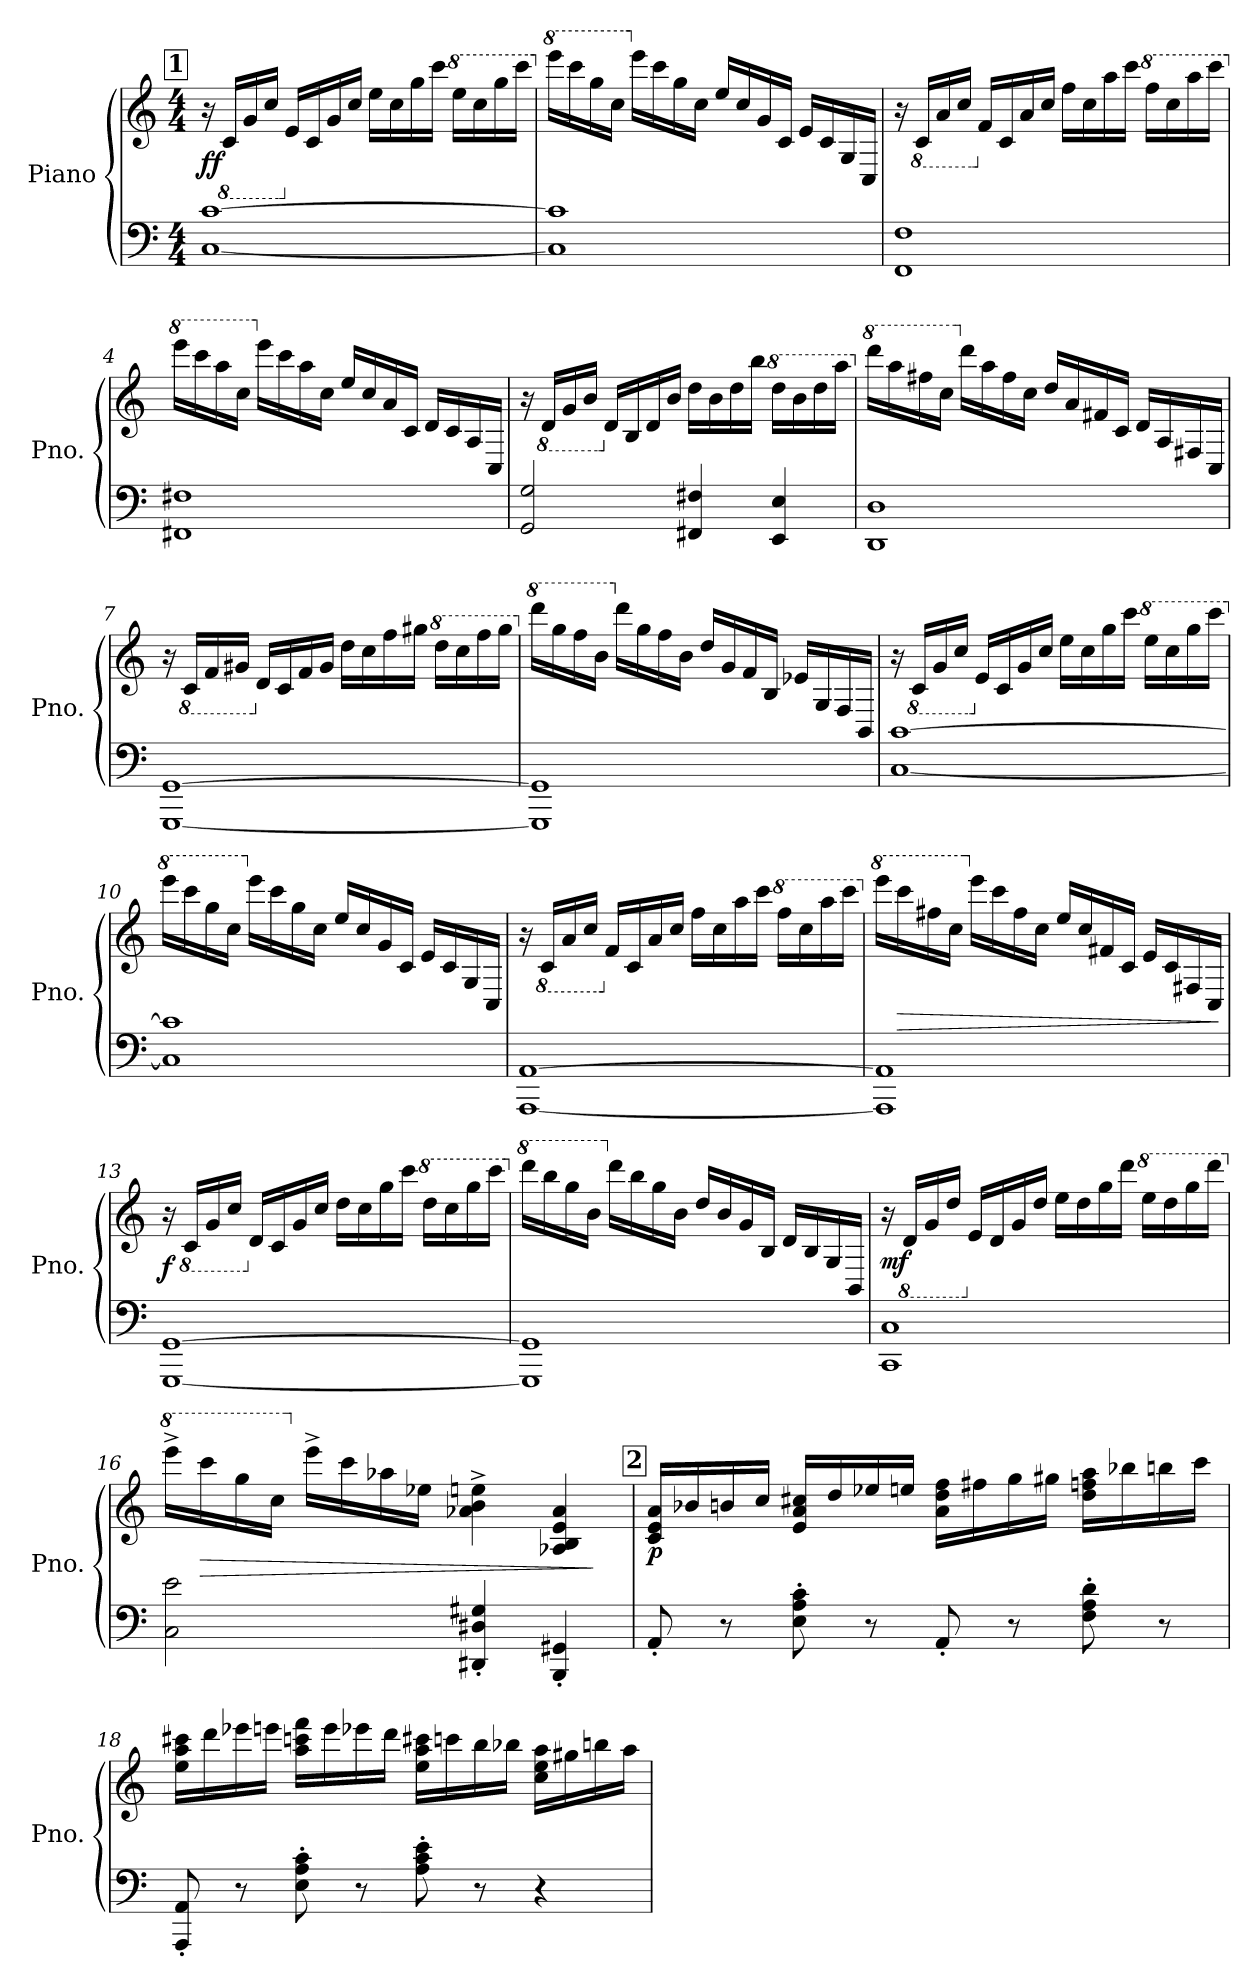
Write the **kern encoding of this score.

**kern	**kern	**dynam
*part1	*part1	*part1
*staff2	*staff1	*staff1/2
*I"Piano	*	*
*I'Pno.	*	*
*clefF4	*clefG2	*
*k[]	*k[]	*
*M4/4	*M4/4	*
*MM184	*MM184	*
!!LO:REH:place=s1:a:B:fs=14:t=1
=1	=1	=1
!	!	!LO:DY:b
[1C [1c	16r	ff
*	*8ba	*
.	16C/LL	.
.	16G/	.
.	16c/JJ	.
*	*X8ba	*
.	16e/LL	.
.	16c/	.
.	16g/	.
.	16cc/JJ	.
.	16ee\LL	.
.	16cc\	.
.	16gg\	.
.	16ccc\JJ	.
*	*8va	*
.	16eee\LL	.
.	16ccc\	.
.	16ggg\	.
.	16cccc\JJ	.
=2	=2	=2
*	*X8va	*
*	*8va	*
1C] 1c]	16eeee\LL	.
.	16cccc\	.
.	16ggg\	.
.	16ccc\JJ	.
*	*X8va	*
.	16eee\LL	.
.	16ccc\	.
.	16gg\	.
.	16cc\JJ	.
.	16ee/LL	.
.	16cc/	.
.	16g/	.
.	16c/JJ	.
.	16e/LL	.
.	16c/	.
.	16G/	.
.	16C/JJ	.
!!LO:LB:g=z
=3	=3	=3
1FF 1F	16r	.
*	*8ba	*
.	16C/LL	.
.	16A/	.
.	16c/JJ	.
*	*X8ba	*
.	16f/LL	.
.	16c/	.
.	16a/	.
.	16cc/JJ	.
.	16ff\LL	.
.	16cc\	.
.	16aa\	.
.	16ccc\JJ	.
*	*8va	*
.	16fff\LL	.
.	16ccc\	.
.	16aaa\	.
.	16cccc\JJ	.
=4	=4	=4
*	*X8va	*
*	*8va	*
1FF#X 1F#X	16eeee\LL	.
.	16cccc\	.
.	16aaa\	.
.	16ccc\JJ	.
*	*X8va	*
.	16eee\LL	.
.	16ccc\	.
.	16aa\	.
.	16cc\JJ	.
.	16ee/LL	.
.	16cc/	.
.	16a/	.
.	16c/JJ	.
.	16d/LL	.
.	16c/	.
.	16A/	.
.	16C/JJ	.
!!LO:LB:g=z
=5	=5	=5
2GG/ 2G/	16r	.
*	*8ba	*
.	16D/LL	.
.	16G/	.
.	16B/JJ	.
*	*X8ba	*
.	16d/LL	.
.	16B/	.
.	16d/	.
.	16b/JJ	.
4FF#X/ 4F#X/	16dd\LL	.
.	16b\	.
.	16dd\	.
.	16bb\JJ	.
*	*8va	*
4EE/ 4E/	16ddd\LL	.
.	16bb\	.
.	16ddd\	.
.	16aaa\JJ	.
=6	=6	=6
*	*X8va	*
*	*8va	*
1DD 1D	16dddd\LL	.
.	16aaa\	.
.	16fff#X\	.
.	16ccc\JJ	.
*	*X8va	*
.	16ddd\LL	.
.	16aa\	.
.	16ff#\	.
.	16cc\JJ	.
.	16dd/LL	.
.	16a/	.
.	16f#X/	.
.	16c/JJ	.
.	16d/LL	.
.	16A/	.
.	16F#X/	.
.	16C/JJ	.
!!LO:LB:g=z
=7	=7	=7
[1GGG [1GG	16r	.
*	*8ba	*
.	16C/LL	.
.	16F/	.
.	16G#X/JJ	.
*	*X8ba	*
.	16d/LL	.
.	16c/	.
.	16f/	.
.	16g#/JJ	.
.	16dd\LL	.
.	16cc\	.
.	16ff\	.
.	16gg#X\JJ	.
*	*8va	*
.	16ddd\LL	.
.	16ccc\	.
.	16fff\	.
.	16ggg#\JJ	.
=8	=8	=8
*	*X8va	*
*	*8va	*
1GGG] 1GG]	16dddd\LL	.
.	16ggg\	.
.	16fff\	.
.	16bb\JJ	.
*	*X8va	*
.	16ddd\LL	.
.	16gg\	.
.	16ff\	.
.	16b\JJ	.
.	16dd/LL	.
.	16g/	.
.	16f/	.
.	16B/JJ	.
.	16e-X/LL	.
.	16G/	.
.	16F/	.
.	16BB/JJ	.
!!LO:LB:g=z
=9	=9	=9
[1C [1c	16r	.
*	*8ba	*
.	16C/LL	.
.	16G/	.
.	16c/JJ	.
*	*X8ba	*
.	16e/LL	.
.	16c/	.
.	16g/	.
.	16cc/JJ	.
.	16ee\LL	.
.	16cc\	.
.	16gg\	.
.	16ccc\JJ	.
*	*8va	*
.	16eee\LL	.
.	16ccc\	.
.	16ggg\	.
.	16cccc\JJ	.
=10	=10	=10
*	*X8va	*
*	*8va	*
1C] 1c]	16eeee\LL	.
.	16cccc\	.
.	16ggg\	.
.	16ccc\JJ	.
*	*X8va	*
.	16eee\LL	.
.	16ccc\	.
.	16gg\	.
.	16cc\JJ	.
.	16ee/LL	.
.	16cc/	.
.	16g/	.
.	16c/JJ	.
.	16e/LL	.
.	16c/	.
.	16G/	.
.	16C/JJ	.
!!LO:PB:g=z
=11	=11	=11
*	*MM176	*
[1AAA [1AA	16r	.
*	*8ba	*
.	16C/LL	.
.	16A/	.
.	16c/JJ	.
*	*X8ba	*
.	16f/LL	.
.	16c/	.
.	16a/	.
.	16cc/JJ	.
.	16ff\LL	.
.	16cc\	.
.	16aa\	.
.	16ccc\JJ	.
*	*8va	*
.	16fff\LL	.
.	16ccc\	.
.	16aaa\	.
.	16cccc\JJ	.
=12	=12	=12
*	*X8va	*
*	*8va	*
1AAA] 1AA]	16eeee\LL	.
!	!	!LO:HP:b
.	16cccc\	>
.	16fff#X\	.
.	16ccc\JJ	.
*	*X8va	*
.	16eee\LL	.
.	16ccc\	.
.	16ff#\	.
.	16cc\JJ	.
.	16ee/LL	.
.	16cc/	.
.	16f#X/	.
.	16c/JJ	.
.	16e/LL	.
.	16c/	.
.	16F#X/	.
.	16C/JJ	.
.	.	]
!!LO:LB:g=z
=13	=13	=13
!	!	!LO:DY:b
[1GGG [1GG	16r	f
*	*8ba	*
.	16C/LL	.
.	16G/	.
.	16c/JJ	.
*	*X8ba	*
.	16d/LL	.
.	16c/	.
.	16g/	.
.	16cc/JJ	.
.	16dd\LL	.
.	16cc\	.
.	16gg\	.
.	16ccc\JJ	.
*	*8va	*
.	16ddd\LL	.
.	16ccc\	.
.	16ggg\	.
.	16cccc\JJ	.
=14	=14	=14
*	*X8va	*
*	*8va	*
1GGG] 1GG]	16dddd\LL	.
.	16bbb\	.
.	16ggg\	.
.	16bb\JJ	.
*	*X8va	*
.	16ddd\LL	.
.	16bb\	.
.	16gg\	.
.	16b\JJ	.
.	16dd/LL	.
.	16b/	.
.	16g/	.
.	16B/JJ	.
.	16d/LL	.
.	16B/	.
.	16G/	.
.	16BB/JJ	.
=15	=15	=15
*	*MM168	*
!	!	!LO:DY:b
1CC 1C	16r	mf
*	*8ba	*
.	16D/LL	.
.	16G/	.
.	16d/JJ	.
*	*X8ba	*
.	16e/LL	.
.	16d/	.
.	16g/	.
.	16dd/JJ	.
.	16ee\LL	.
.	16dd\	.
.	16gg\	.
.	16ddd\JJ	.
*	*8va	*
.	16eee\LL	.
.	16ddd\	.
.	16ggg\	.
.	16dddd\JJ	.
!!LO:LB:g=z
=16	=16	=16
*	*X8va	*
*	*8va	*
*	*MM156	*
2C\ 2e\	16eeee^\LL	.
!	!	!LO:HP:b
.	16cccc\	>
.	16ggg\	.
.	16ccc\JJ	.
*	*X8va	*
.	16eee^\LL	.
.	16ccc\	.
.	16aa-X\	.
.	16ee-X\JJ	.
4DD#X/' 4D#X/' 4G#X/'	4a-X\^ 4b\^ 4een\^	.
4BBB/' 4GG#X/'	4A-X/ 4B/ 4e/ 4a-/	.
.	.	]
!!LO:REH:place=s1:a:B:fs=14:t=2
=17	=17	=17
!	!	!LO:DY:b
8AA'/	16c/ 16e/ 16a/LL	p
.	16b-X/	.
8r	16bn/	.
.	16cc/JJ	.
8E\' 8A\' 8c\'	16e/ 16a/ 16cc#X/LL	.
.	16dd/	.
8r	16ee-X/	.
.	16een/JJ	.
8AA'/	16a\ 16dd\ 16ff\LL	.
.	16ff#X\	.
8r	16gg\	.
.	16gg#X\JJ	.
8F\' 8A\' 8d\'	16dd\ 16ffn\ 16aa\LL	.
.	16bb-X\	.
8r	16bbn\	.
.	16ccc\JJ	.
!!LO:LB:g=z
=18	=18	=18
8AAA/' 8AA/'	16ee\ 16aa\ 16ccc#X\LL	.
.	16ddd\	.
8r	16eee-X\	.
.	16eeen\JJ	.
8E\' 8A\' 8c\'	16aa\ 16cccn\ 16fff\LL	.
.	16eee\	.
8r	16eee-X\	.
.	16ddd\JJ	.
8A\' 8c\' 8e\'	16ee\ 16aa\ 16ccc#X\LL	.
.	16cccn\	.
8r	16bb\	.
.	16bb-X\JJ	.
4r	16cc\ 16ee\ 16aa\LL	.
.	16gg#X\	.
.	16bbn\	.
.	16aa\JJ	.
=	=	=
*-	*-	*-
